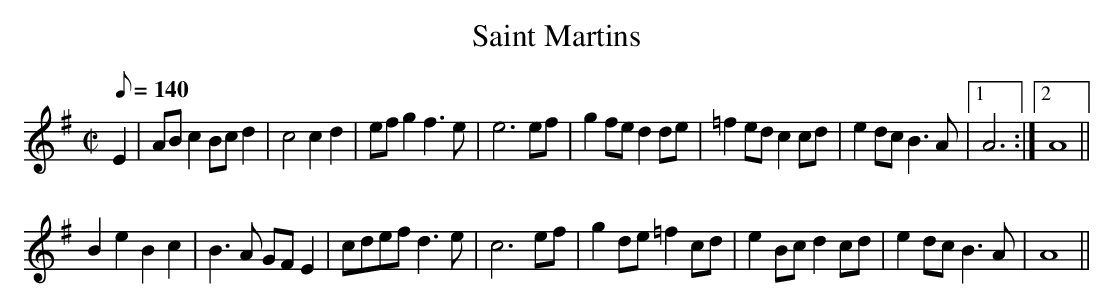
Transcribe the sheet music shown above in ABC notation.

X:1
T:Saint Martins
L:1/8
M:C|
Q:140
K:ADor
E2|ABc2 Bcd2|c4 c2d2|efg2 f3e|e6 ef|g2fe d2de|=f2ed c2cd|e2dc B3A|1 A6:|2 A8||
B2e2 B2c2|B3A GFE2|cdef d3e|c6 ef|g2de=f2cd|e2Bc d2cd|e2dc B3A|A8||
